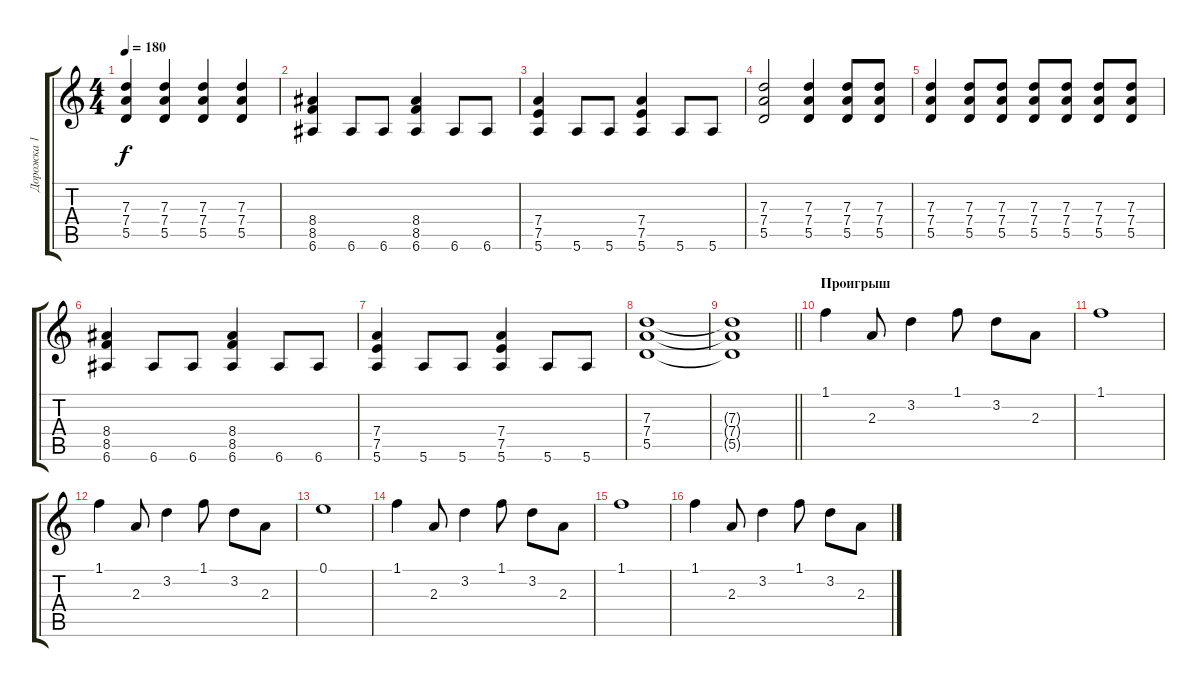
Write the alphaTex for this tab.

\track ("Дорожка 1" "Дорожка 1") {instrument acousticguitarsteel}
\staff {score tabs}
\tuning (E4 B3 G3 D3 A2 E2) {hide}
\ts (4 4)
\tempo 180
\clef g2
\ks c
(7.3 7.4 5.5).4{dy f} (7.3 7.4 5.5).4 (7.3 7.4 5.5).4 (7.3 7.4 5.5).4 |
(8.4 8.5 6.6).4 6.6.8 6.6.8 (8.4 8.5 6.6).4 6.6.8 6.6.8 |
(7.4 7.5 5.6).4 5.6.8 5.6.8 (7.4 7.5 5.6).4 5.6.8 5.6.8 |
(7.3 7.4 5.5).2 (7.3 7.4 5.5).4 (7.3 7.4 5.5).8 (7.3 7.4 5.5).8 |
(7.3 7.4 5.5).4 (7.3 7.4 5.5).8 (7.3 7.4 5.5).8 (7.3 7.4 5.5).8 (7.3 7.4 5.5).8 (7.3 7.4 5.5).8 (7.3 7.4 5.5).8 |
(8.4 8.5 6.6).4 6.6.8 6.6.8 (8.4 8.5 6.6).4 6.6.8 6.6.8 |
(7.4 7.5 5.6).4 5.6.8 5.6.8 (7.4 7.5 5.6).4 5.6.8 5.6.8 |
(7.3 7.4 5.5).1 |
\barLineRight lightlight
(7.3{t} 7.4{t} 5.5{t}).1 |
\section ("" "Проигрыш")
1.1.4{instrument acousticguitarsteel} 2.3.8 3.2.4 1.1.8 3.2.8 2.3.8 |
1.1.1 |
1.1.4 2.3.8 3.2.4 1.1.8 3.2.8 2.3.8 |
0.1.1 |
1.1.4 2.3.8 3.2.4 1.1.8 3.2.8 2.3.8 |
1.1.1 |
1.1.4 2.3.8 3.2.4 1.1.8 3.2.8 2.3.8
